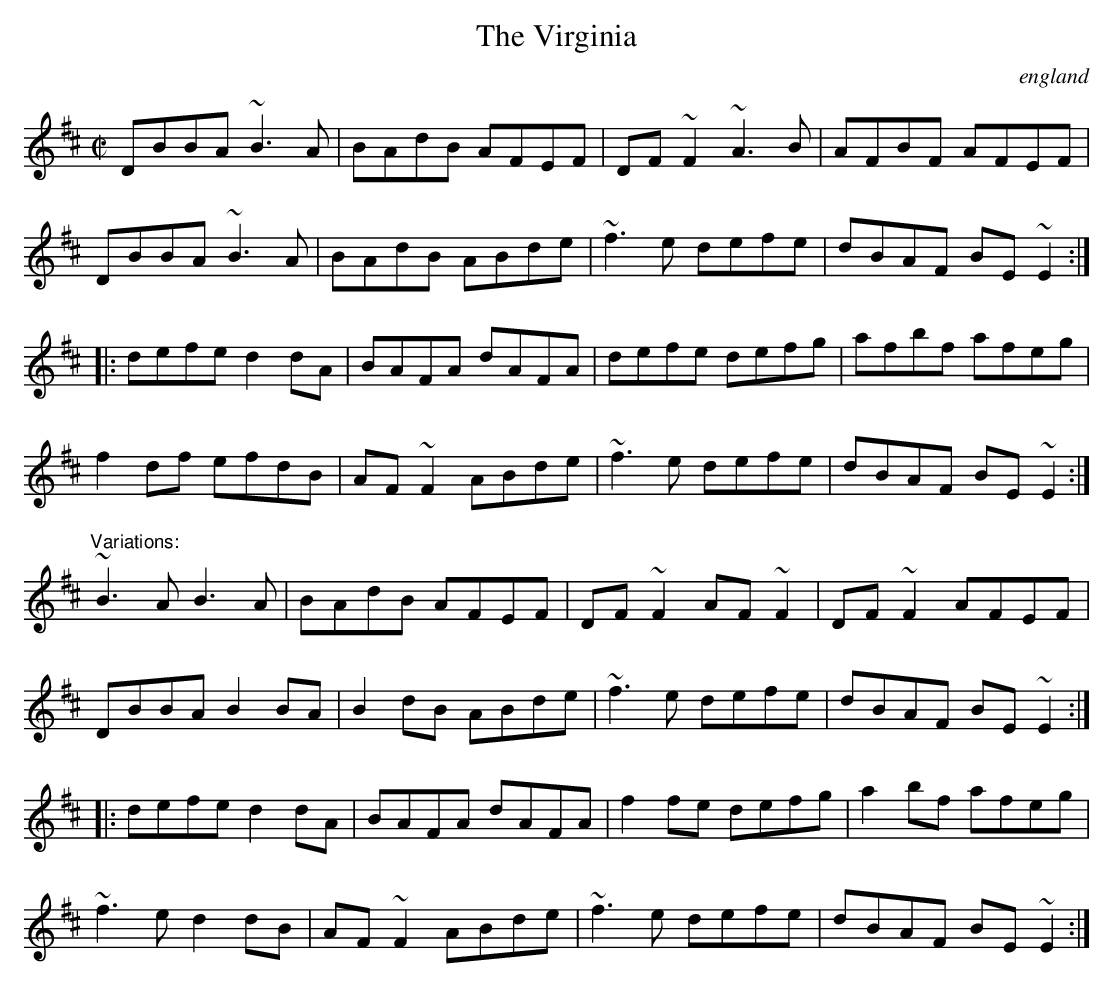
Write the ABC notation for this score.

X:1
T:Virginia, The
O:england
M:C|
K:D
DBBA ~B3A|BAdB AFEF|DF~F2 ~A3B|AFBF AFEF|
DBBA ~B3A|BAdB ABde|~f3e defe|dBAF BE~E2:|
|:defe d2dA|BAFA dAFA|defe defg|afbf afeg|
f2df efdB|AF~F2 ABde|~f3e defe|dBAF BE~E2:|
"Variations:"
~B3A B3A|BAdB AFEF|DF~F2 AF~F2|DF~F2 AFEF|
DBBA B2BA|B2dB ABde|~f3e defe|dBAF BE~E2:|
|:defe d2dA|BAFA dAFA|f2fe defg|a2bf afeg|
~f3e d2dB|AF~F2 ABde|~f3e defe|dBAF BE~E2:|
